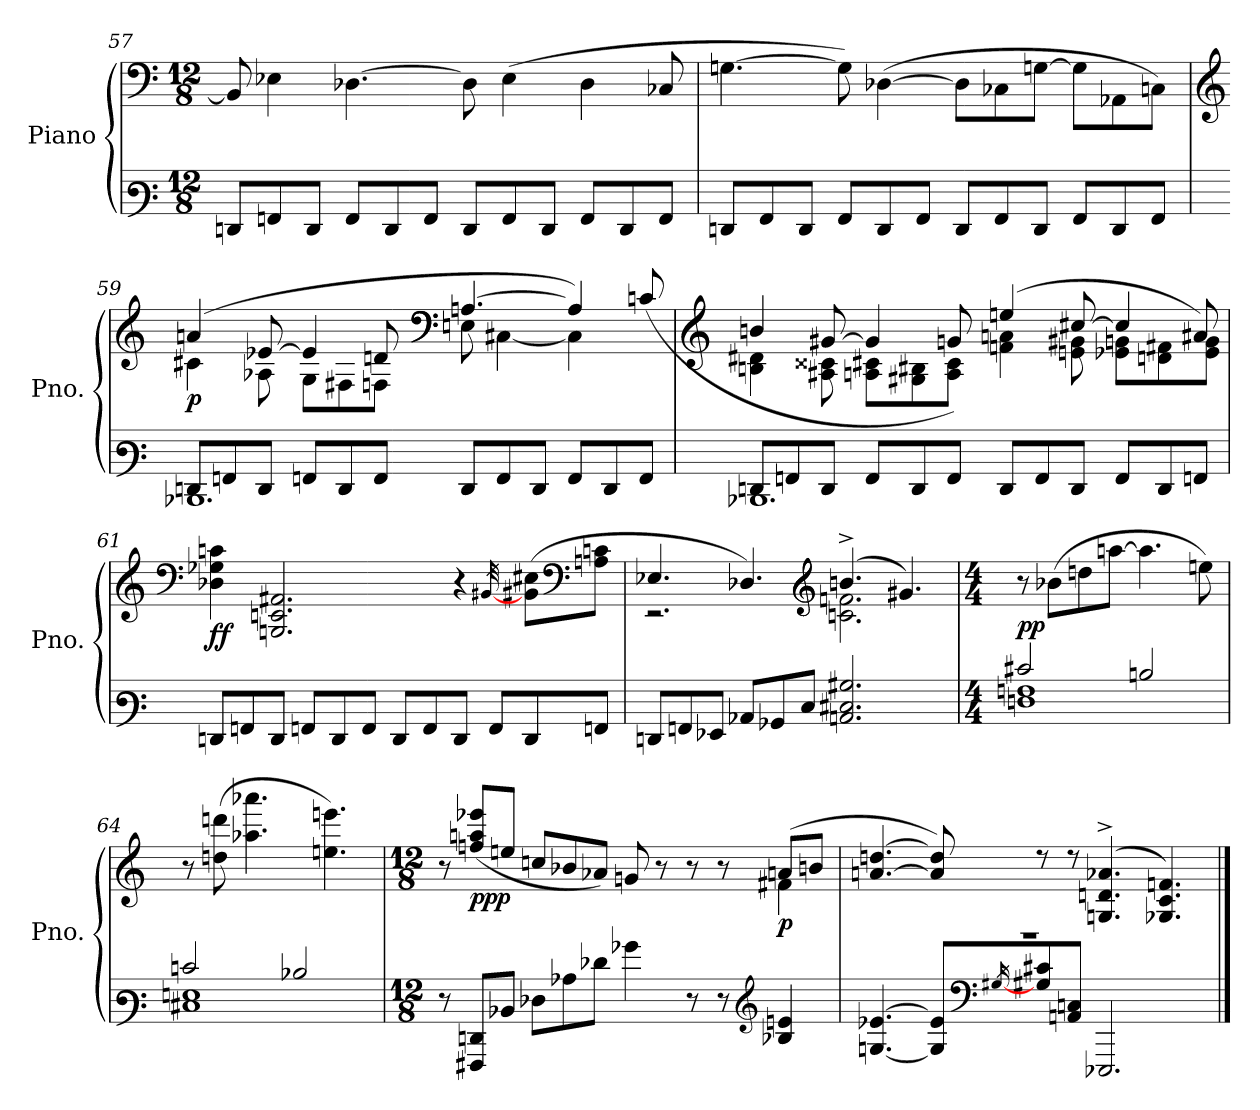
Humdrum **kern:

**kern	**kern	**dynam
*part1	*part1	*part1
*staff2	*staff1	*staff1/2
*I"Piano	*	*
*I'Pno.	*	*
*clefF3	*clefF4	*
*k[]	*k[]	*
*M12/8	*M12/8	*
=57	=57	=57
8FFn/L	8BB/]	.
8AAn/	4E-X\	.
8FF/J	.	.
8AA/L	[4.D-X\	.
8FF/	.	.
8AA/J	.	.
8FF/L	8D-\]	.
8AA/	(>4E-\	.
8FF/J	.	.
8AA/L	4D-\	.
8FF/	.	.
8AA/J	8C-X/	.
=58	=58	=58
8FFn/L	[4.Gn\	.
8AA/	.	.
8FF/J	.	.
8AA/L	8G\])	.
8FF/	(>[4D-X\	.
8AA/J	.	.
8FF/L	8D-\L]	.
8AA/	8C-X\	.
8FF/J	[8Gn\J	.
8AA/L	8G\L]	.
8FF/	8AA-X\	.
8AA/J	8Cn\J)	.
=59	=59	=59
*	*clefG2	*
*^	*^	*
!	!	!	!	!LO:DY:b
8FFn/L	1.DD-X	(>4an/	4c#X\	p
8AAn/	.	.	.	.
8FF/J	.	[8e-X/	8A-X\	.
8AAn/L	.	4e-/]	8G\L	.
8FF/	.	.	8F#X\	.
8AA/J	.	8dn/	8Fn\J	.
*	*	*clefF4	*	*
8FF/L	.	[4.An/	8En\	.
8AA/	.	.	[4C#X\	.
8FF/J	.	.	.	.
8AA/L	.	4A/])	4C#\]	.
8FF/	.	.	.	.
8AA/J	.	(>8cn/	8ryy	.
=60	=60	=60	=60	=60
*	*	*clefG2	*	*
8FFn/L	1.DD-X	4bn/	4Bn\ 4d#X\	.
8AAn/	.	.	.	.
8FF/J	.	[8g#X/	8A#X\ 8c##X\	.
8AA/L	.	4g#/]	8An\ 8c#X\L	.
8FF/	.	.	8G#X\ 8B#X\	.
8AA/J	.	8gn/)	8A\ 8c#\J	.
8FF/L	.	(>4een/	4fn\ 4an\	.
8AA/	.	.	.	.
8FF/J	.	[8cc#X/	8en\ 8g#X\	.
8AA/L	.	4cc#/]	8e-X\ 8gn\L	.
8FF/	.	.	8dn\ 8f#X\	.
8AAn/J	.	8a#X/)	8e-\ 8g\J	.
*v	*v	*	*	*
=61	=61	=61	=61
!	!	!	!LO:DY:b
*	*v	*v	*
8FFn/L	4b-X\ 4ee-X\ 4aan\	ff
8AAn/	.	.
8FF/J	2.Gn/ 2.cn/ 2.f#X/	.
8AAn/L	.	.
8FF/	.	.
8AA/J	.	.
8FF/L	.	.
8AA/	.	.
8FF/J	4r	.
8AA/L	.	.
.	[32qg#X/	.
8FF/	(>8g#\ 8cc#X\L	.
*	*clefF4	*
8AAn/J	8An\ 8cn\J	.
=62	=62	=62
*	*^	*
8FFn/L	4.E-X/	2.r	.
8AAn/	.	.	.
8GG-X/J	.	.	.
8C-X/L	4.D-X/)	.	.
8BB-X/	.	.	.
8E/J	.	.	.
*	*clefG2	*	*
2.Cn/ 2.E#X/ 2.B#X/	(>4.bn^/	2.cn\ 2.fn\	.
.	4.g#X/)	.	.
*	*v	*v	*
=63	=63	=63
*M4/4	*M4/4	*
*^	*	*
!	!	!	!LO:DY:b
2e#X/	1Fn 1An	8r	pp
.	.	(>8b-X\L	.
.	.	8ddn\	.
.	.	[8aan\J	.
2dn/	.	4.aa\]	.
.	.	8een\)	.
=64	=64	=64	=64
2en/	1E#X 1Gn	8r	.
.	.	(>8ddn\ 8dddn\	.
.	.	4.aa-X\ 4.aaa-X\	.
2d-X/	.	.	.
.	.	4.een\ 4.eeen\)	.
*v	*v	*	*
=65	=65	=65
*M12/8	*M12/8	*
*	*^	*
8r	8r	4ryy	.
!	!	!	!LO:DY:b
8AAA#X/ 8FFn/L	(>8ffn/ 8aan/ 8eee-X/L	.	ppp
*	*v	*v	*
8D-X/J	8een/J	.
8F-X\L	8ccn/L	.
8c-X\	8b-X/	.
8f-X\J	8a-X/J)	.
4b-X\	8gn/	.
.	8r	.
8r	8r	.
8r	8r	.
*clefG2	*	*
*	*^	*
!	!	!	!LO:DY:b
4B-X/ 4en/	(>8an/L	4f#X\	p
.	8bn/J	.	.
=66	=66	=66	=66
[4.Gn/ [4.e-X/	[4.an/ [4.ddn/	1.r	.
8G/] 8e-/]L	8a/] 8dd/])	.	.
*clefF4	*	*	*
[16qG#X/	.	.	.
8G#/ 8c#X/	8r	.	.
8AAn/ 8Cn/J	8r	.	.
2.EEE-X/	(>4.Gn/^ 4.dn/^ 4.a-X/^	.	.
.	4.G-X/ 4.c/ 4.fn/)	.	.
*	*v	*v	*
==	==	==
*-	*-	*-
